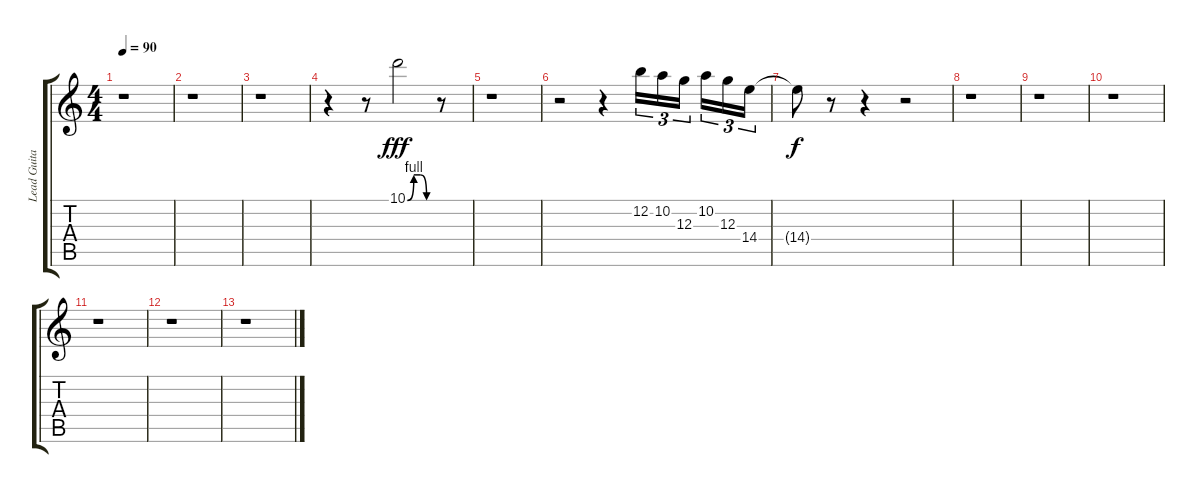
\track ("Lead Guitar " "Lead Guita") {instrument distortionguitar}
\staff {score tabs}
\tuning (E4 B3 G3 D3 A2 E2) {hide}
\ts (4 4)
\tempo 90
\clef g2
\ks c
r.1{dy fff} |
r.1 |
r.1 |
r.4 r.8 10.1{be (custom 0 0 15 4 30 4 45 0 60 0)}.2 r.8 |
r.1 |
r.2 r.4 12.2.16{tu (3 2)} 10.2.16{tu (3 2)} 12.3.16{tu (3 2)} 10.2.16{tu (3 2)} 12.3.16{tu (3 2)} 14.4.16{tu (3 2)} |
14.4{t}.8{dy f} r.8 r.4 r.2 |
r.1 |
r.1 |
r.1 |
r.1 |
r.1 |
r.1
